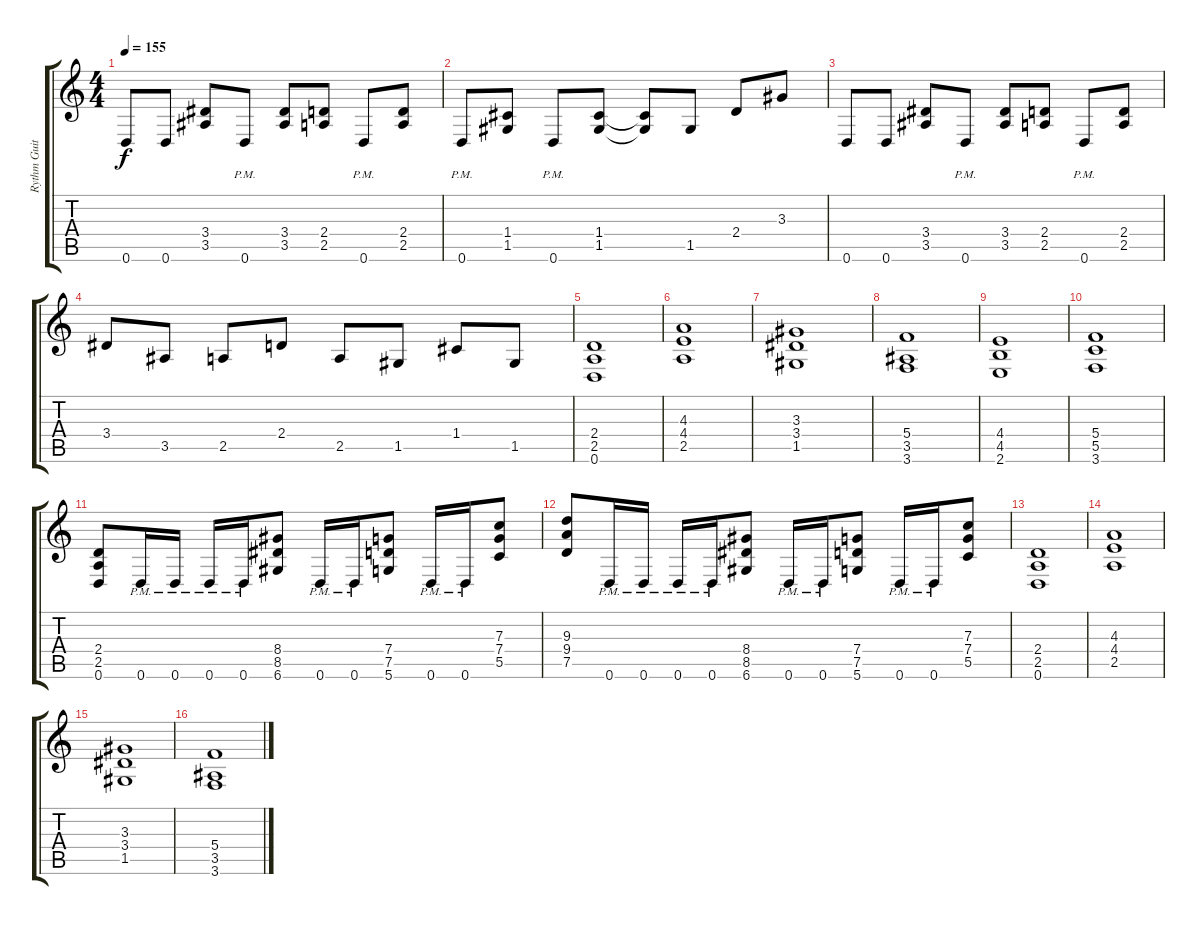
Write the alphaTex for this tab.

\track ("Rythm Guitar (Mille Petrozza)" "Rythm Guit") {instrument distortionguitar}
\staff {score tabs}
\tuning (D4 A3 F3 C3 G2 D2) {hide}
\ts (4 4)
\tempo 155
\clef g2
\ks c
0.6.8{dy f} 0.6.8 (3.4 3.5).8 0.6{pm}.8 (3.4 3.5).8 (2.4 2.5).8 0.6{pm}.8 (2.4 2.5).8 |
0.6{pm}.8 (1.4 1.5).8 0.6{pm}.8 (1.4 1.5).8 (1.4{t} 1.5{t}).8 1.5.8 2.4.8 3.3.8 |
0.6.8 0.6.8 (3.4 3.5).8 0.6{pm}.8 (3.4 3.5).8 (2.4 2.5).8 0.6{pm}.8 (2.4 2.5).8 |
3.4.8 3.5.8 2.5.8 2.4.8 2.5.8 1.5.8 1.4.8 1.5.8 |
(2.4 2.5 0.6).1 |
(4.3 4.4 2.5).1 |
(3.3 3.4 1.5).1 |
(5.4 3.5 3.6).1 |
(4.4 4.5 2.6).1 |
(5.4 5.5 3.6).1 |
(2.4 2.5 0.6).8 0.6{pm}.16 0.6{pm}.16 0.6{pm}.16 0.6{pm}.16 (8.4 8.5 6.6).8 0.6{pm}.16 0.6{pm}.16 (7.4 7.5 5.6).8 0.6{pm}.16 0.6{pm}.16 (7.3 7.4 5.5).8 |
(9.3 9.4 7.5).8 0.6{pm}.16 0.6{pm}.16 0.6{pm}.16 0.6{pm}.16 (8.4 8.5 6.6).8 0.6{pm}.16 0.6{pm}.16 (7.4 7.5 5.6).8 0.6{pm}.16 0.6{pm}.16 (7.3 7.4 5.5).8 |
(2.4 2.5 0.6).1 |
(4.3 4.4 2.5).1 |
(3.3 3.4 1.5).1 |
(5.4 3.5 3.6).1
